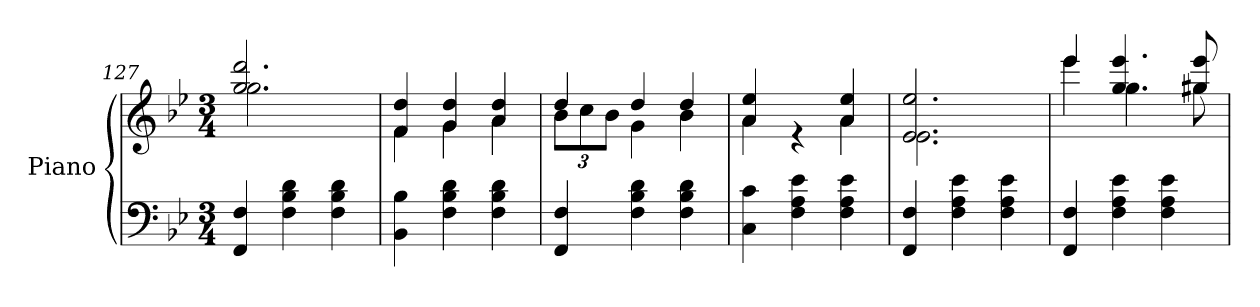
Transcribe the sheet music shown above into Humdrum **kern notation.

**kern	**kern
*part1	*part1
*staff2	*staff1
*I"Piano	*
*I'Pno.	*
*clefF4	*clefG2
*k[b-e-]	*k[b-e-]
*M3/4	*M3/4
=127	=127
*	*^
4FF/ 4F/	2.gg/ 2.ddd/	2.gg\
4F\ 4B-\ 4d\	.	.
4F\ 4B-\ 4d\	.	.
=128	=128	=128
4BB-\ 4B-\	4f/ 4dd/	4f\
4F\ 4B-\ 4d\	4g/ 4dd/	4g\
4F\ 4B-\ 4d\	4a/ 4dd/	4a\
=129	=129	=129
*	*	*Xbrackettup
4FF/ 4F/	4dd/	12b-\L
.	.	12cc\
.	.	12b-\J
4F\ 4B-\ 4d\	4dd/	4g\
4F\ 4B-\ 4d\	4dd/	4b-\
!!LO:LB:g=z	!!
=130	=130	=130
4C\ 4c\	4a/ 4ee-/	4a\
4F\ 4A\ 4e-\	4re	4ryy
4F\ 4A\ 4e-\	4a/ 4ee-/	4a\
=131	=131	=131
4FF/ 4F/	2.e-/ 2.ee-/	2.e-\
4F\ 4A\ 4e-\	.	.
4F\ 4A\ 4e-\	.	.
=132	=132	=132
4FF/ 4F/	4eee-/	4eee-\
4F\ 4A\ 4e-\	4.gg/ 4.eee-/	4.gg\
4F\ 4A\ 4e-\	.	.
.	8gg#X/ 8eee-/	8gg#\
*	*v	*v
=	=
*-	*-
